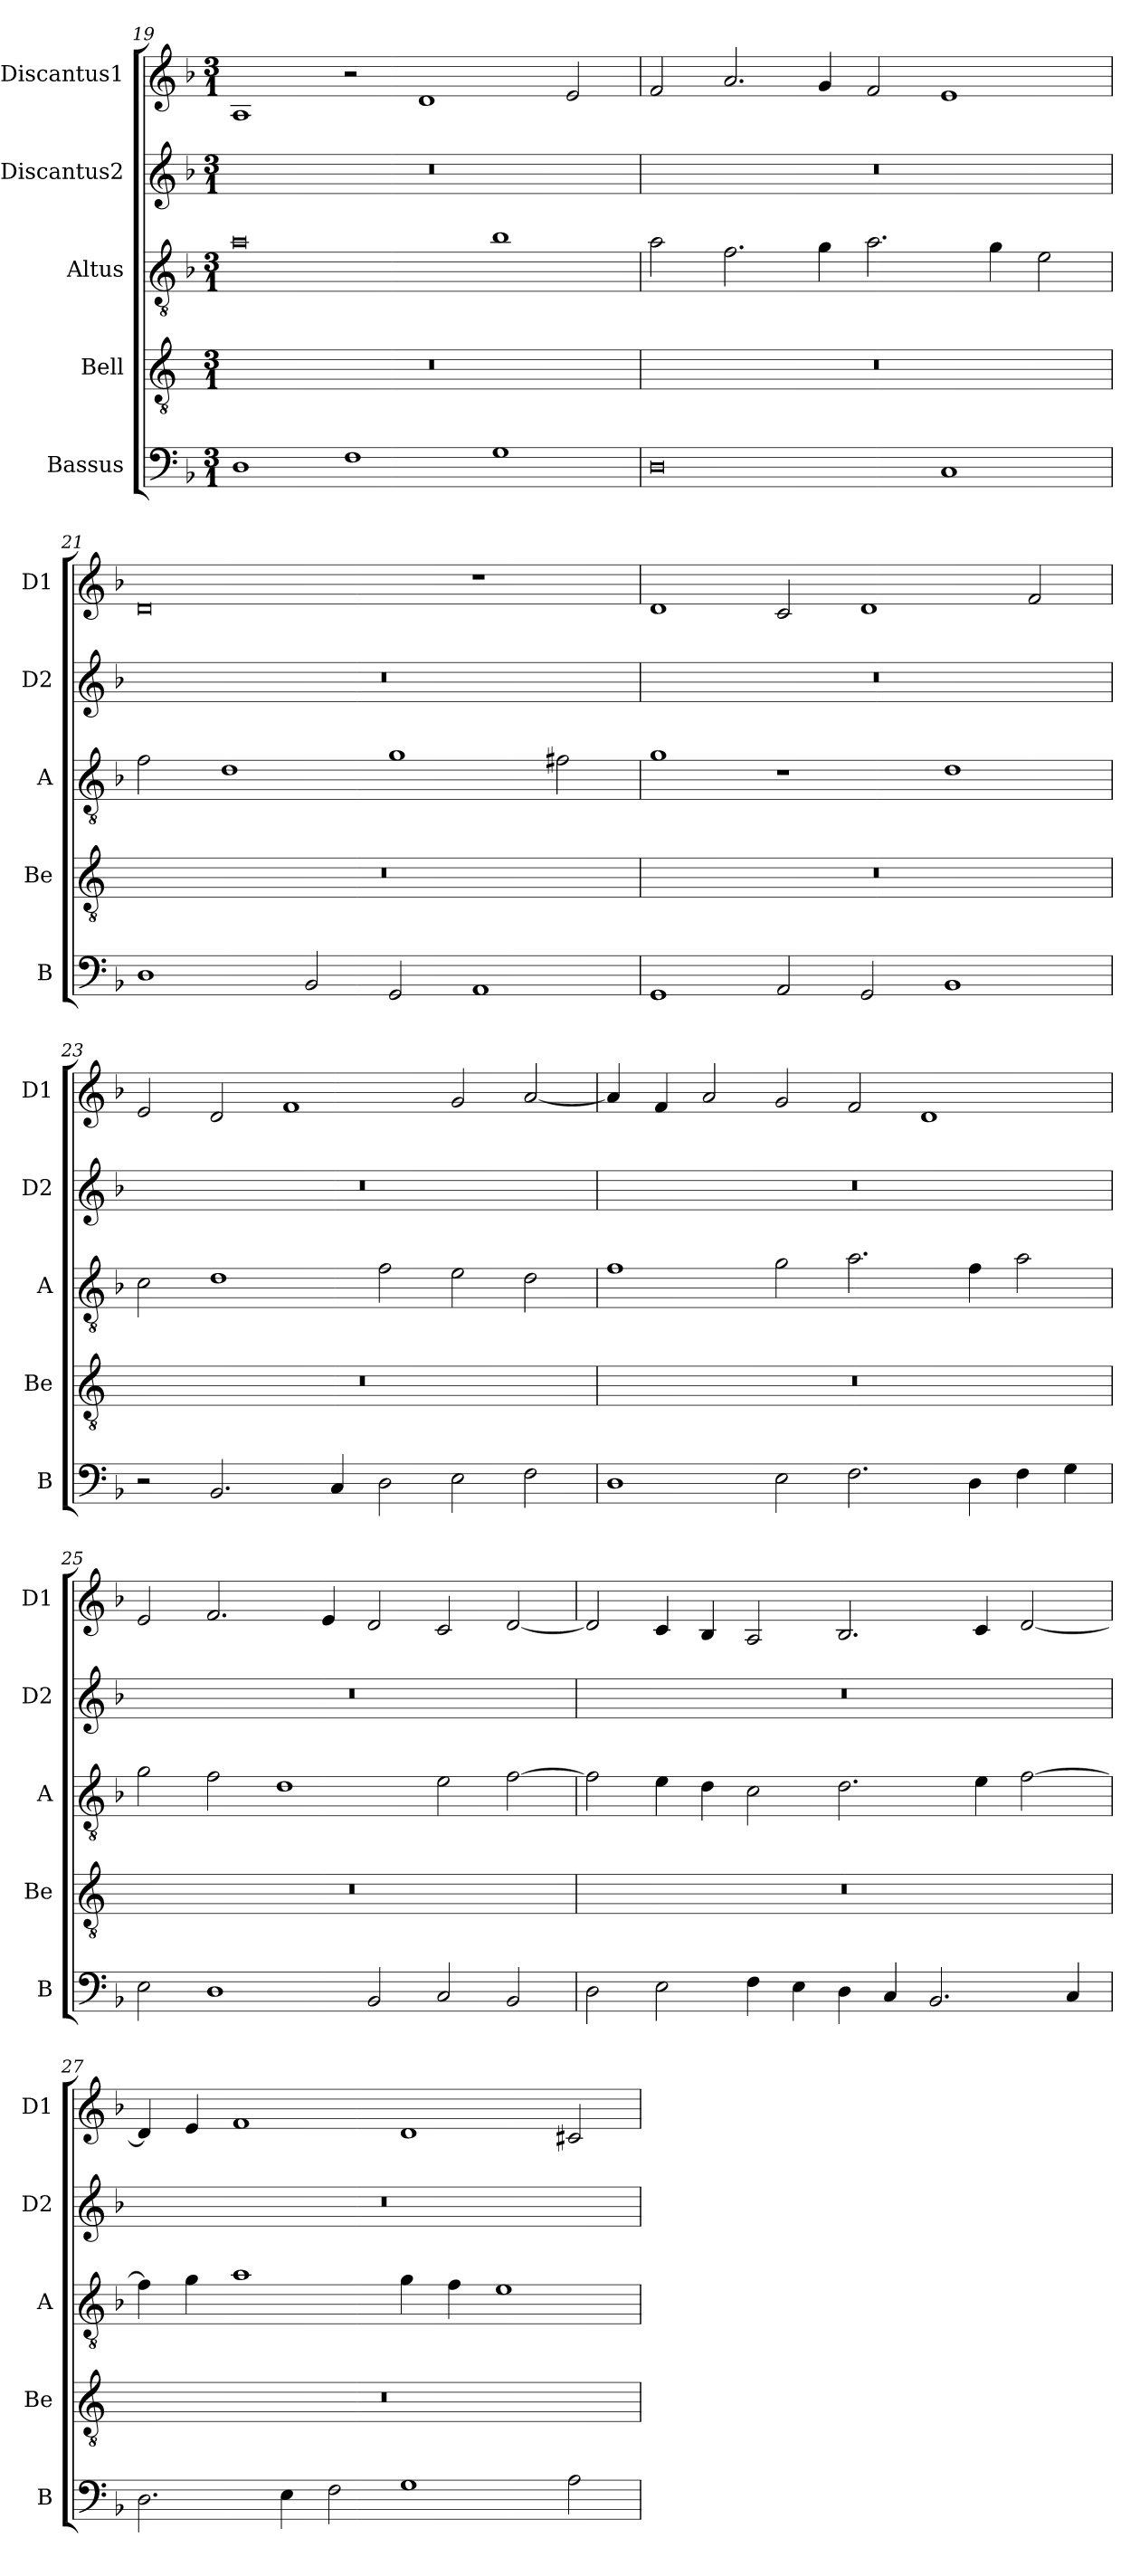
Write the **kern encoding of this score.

**kern	**kern	**kern	**kern	**kern
*part5	*part4	*part3	*part2	*part1
*staff5	*staff4	*staff3	*staff2	*staff1
*I"Bassus	*I"Bell	*I"Altus	*I"Discantus2	*I"Discantus1
*I'B	*I'Be	*I'A	*I'D2	*I'D1
*clefF4	*clefGv2	*clefGv2	*clefG2	*clefG2
*k[b-]	*k[]	*k[b-]	*k[b-]	*k[b-]
*M3/1	*M3/1	*M3/1	*M3/1	*M3/1
=19	=19	=19	=19	=19
1D	0.r	0a	0.r	1A
1F	.	.	.	2r
.	.	.	.	1d
1G	.	1b-	.	.
.	.	.	.	2e
=20	=20	=20	=20	=20
0D	0.r	2a	0.r	2f
.	.	2.f	.	2.a
.	.	4g	.	4g
.	.	2.a	.	2f
1C	.	.	.	1e
.	.	4g	.	.
.	.	2e	.	.
=21	=21	=21	=21	=21
1D	0.r	2f	0.r	0d
.	.	1d	.	.
2BB-	.	.	.	.
2GG	.	1g	.	.
1AA	.	.	.	1r
.	.	2f#X	.	.
=22	=22	=22	=22	=22
1GG	0.r	1g	0.r	1d
2AA	.	1r	.	2c
2GG	.	.	.	1d
1BB-	.	1d	.	.
.	.	.	.	2f
=23	=23	=23	=23	=23
2r	0.r	2c	0.r	2e
2.BB-	.	1d	.	2d
.	.	.	.	1f
4C	.	.	.	.
2D	.	2f	.	.
2E	.	2e	.	2g
2F	.	2d	.	[2a
=24	=24	=24	=24	=24
1D	0.r	1f	0.r	4a]
.	.	.	.	4f
.	.	.	.	2a
2E	.	2g	.	2g
2.F	.	2.a	.	2f
.	.	.	.	1d
4D	.	4f	.	.
4F	.	2a	.	.
4G	.	.	.	.
=25	=25	=25	=25	=25
2E	0.r	2g	0.r	2e
1D	.	2f	.	2.f
.	.	1d	.	.
.	.	.	.	4e
2BB-	.	.	.	2d
2C	.	2e	.	2c
2BB-	.	[2f	.	[2d
=26	=26	=26	=26	=26
2D	0.r	2f]	0.r	2d]
2E	.	4e	.	4c
.	.	4d	.	4B-
4F	.	2c	.	2A
4E	.	.	.	.
4D	.	2.d	.	2.B-
4C	.	.	.	.
2.BB-	.	.	.	.
.	.	4e	.	4c
.	.	[2f	.	[2d
4C	.	.	.	.
=27	=27	=27	=27	=27
2.D	0.r	4f]	0.r	4d]
.	.	4g	.	4e
.	.	1a	.	1f
4E	.	.	.	.
2F	.	.	.	.
1G	.	4g	.	1d
.	.	4f	.	.
.	.	1e	.	.
2A	.	.	.	2c#X
=	=	=	=	=
*-	*-	*-	*-	*-
